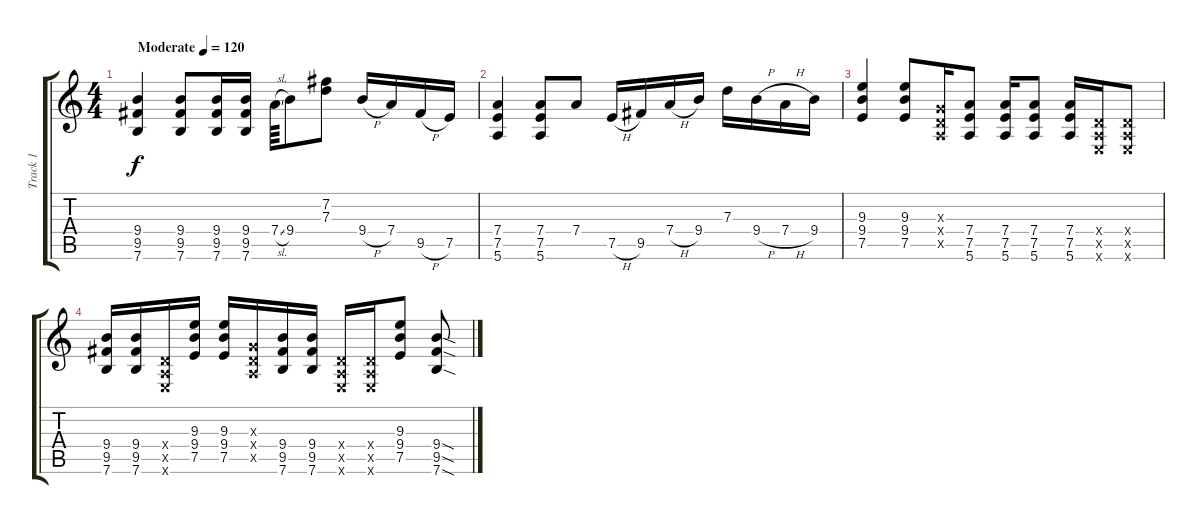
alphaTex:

\track ("Track 1" "Track 1") {instrument overdrivenguitar}
\staff {score tabs}
\tuning (E4 B3 G3 D3 A2 E2) {hide}
\ts (4 4)
\tempo (120 "Moderate")
\clef g2
\ks c
(9.4 9.5 7.6).4{dy f instrument overdrivenguitar} (9.4 9.5 7.6).8 (9.4 9.5 7.6).16 (9.4 9.5 7.6).16 7.4{sl}.64 9.4.8 (7.2 7.3).8 9.4{h}.16 7.4.16 9.5{h}.16 7.5.16 |
(7.4 7.5 5.6).4 (7.4 7.5 5.6).8 7.4.8 7.5{h}.16 9.5.16 7.4{h}.16 9.4.16 7.3.16 9.4{h}.16 7.4{h}.16 9.4.16 |
(9.3 9.4 7.5).4 (9.3 9.4 7.5).8 (0.3{x} 0.4{x} 0.5{x}).16 (7.4 7.5 5.6).8 (7.4 7.5 5.6).16 (7.4 7.5 5.6).8 (7.4 7.5 5.6).16 (0.4{x} 0.5{x} 0.6{x}).16 (0.4{x} 0.5{x} 0.6{x}).8 |
(9.4 9.5 7.6).16 (9.4 9.5 7.6).16 (0.4{x} 0.5{x} 0.6{x}).16 (9.3 9.4 7.5).16 (9.3 9.4 7.5).16 (0.3{x} 0.4{x} 0.5{x}).16 (9.4 9.5 7.6).16 (9.4 9.5 7.6).16 (0.4{x} 0.5{x} 0.6{x}).16 (0.4{x} 0.5{x} 0.6{x}).16 (9.3 9.4 7.5).8 (9.4{sod} 9.5{sod} 7.6{sod}).8
